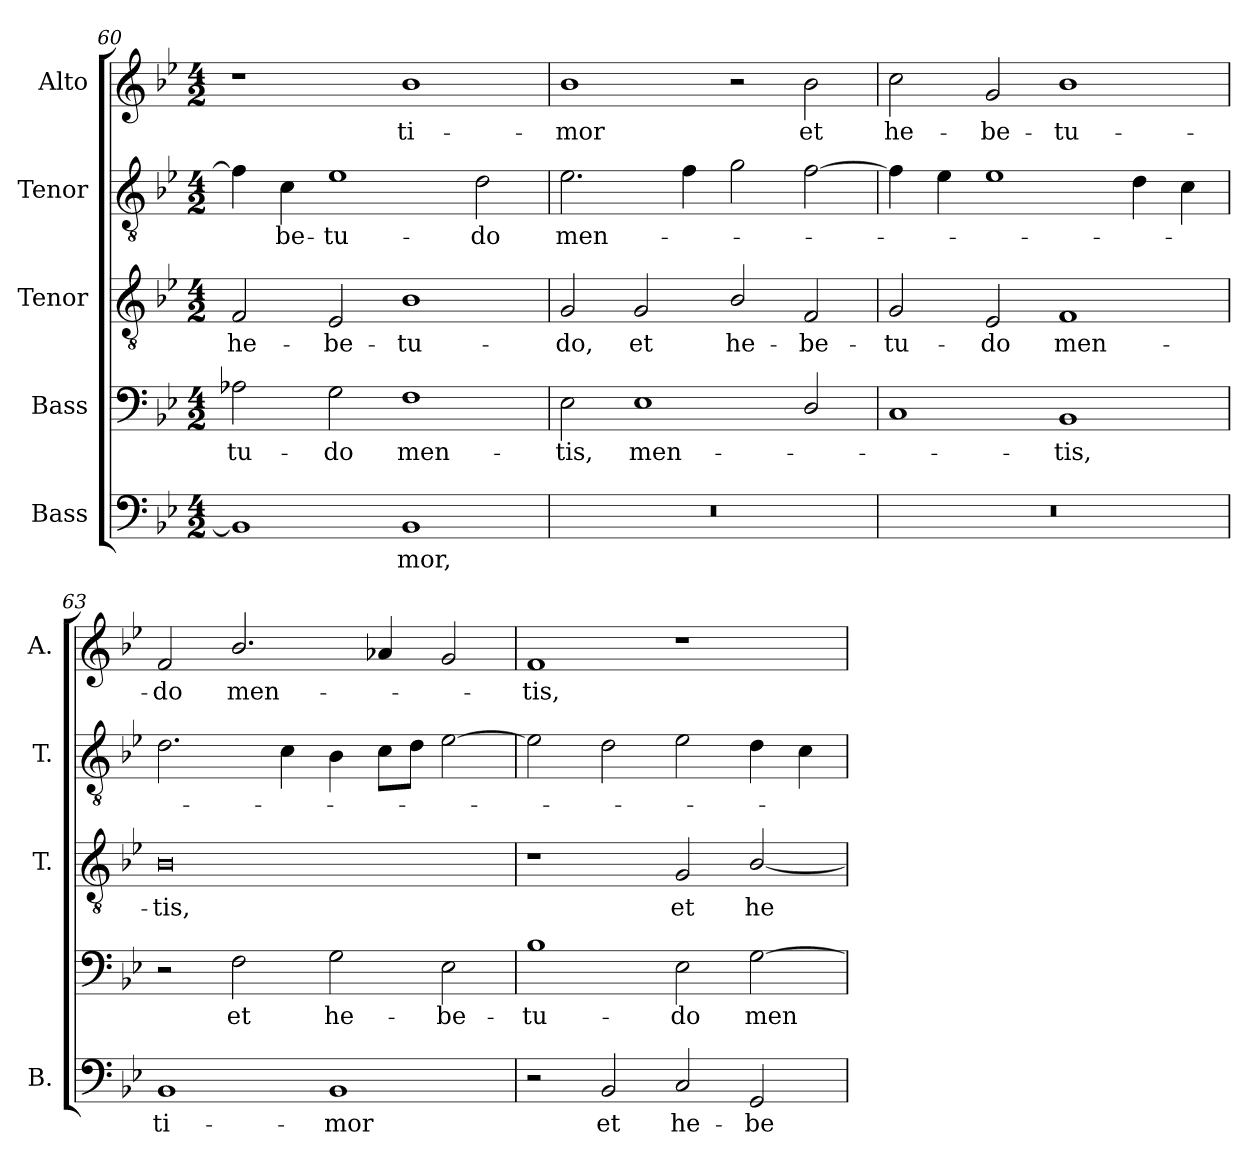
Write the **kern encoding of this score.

**kern	**text	**kern	**text	**kern	**text	**kern	**text	**kern	**text
*part5	*part5	*part4	*part4	*part3	*part3	*part2	*part2	*part1	*part1
*staff5	*staff5	*staff4	*staff4	*staff3	*staff3	*staff2	*staff2	*staff1	*staff1
*I"Bass	*	*I"Bass	*	*I"Tenor	*	*I"Tenor	*	*I"Alto	*
*I'B.	*	*	*	*I'T.	*	*I'T.	*	*I'A.	*
*clefF4	*	*clefF4	*	*clefGv2	*	*clefGv2	*	*clefG2	*
*	*	*	*	*ITrd7c12	*	*ITrd7c12	*	*	*
*k[b-e-]	*	*k[b-e-]	*	*k[b-e-]	*	*k[b-e-]	*	*k[b-e-]	*
*B-:	*	*B-:	*	*B-:	*	*B-:	*	*B-:	*
*M4/2	*	*M4/2	*	*M4/2	*	*M4/2	*	*M4/2	*
=60	=60	=60	=60	=60	=60	=60	=60	=60	=60
!	!	!	!LO:LY:b:color=#000000	!	!	!	!	!	!
!	!	!	!	!	!LO:LY:b:color=#000000	!	!	!	!
1BB-i]	.	2A-Xi\	-tu-	2FFi/	he-	4Fi\]	.	1r	.
!	!	!	!	!	!	!	!LO:LY:b:color=#000000	!	!
.	.	.	.	.	.	4Ci\	-be-	.	.
!	!	!	!LO:LY:b:color=#000000	!	!	!	!	!	!
!	!	!	!	!	!LO:LY:b:color=#000000	!	!	!	!
!	!	!	!	!	!	!	!LO:LY:b:color=#000000	!	!
.	.	2Gi\	-do	2EE-i/	-be-	1E-i	-tu-	.	.
!	!LO:LY:b:color=#000000	!	!	!	!	!	!	!	!
!	!	!	!LO:LY:b:color=#000000	!	!	!	!	!	!
!	!	!	!	!	!LO:LY:b:color=#000000	!	!	!	!
!	!	!	!	!	!	!	!	!	!LO:LY:b:color=#000000
1BB-i	-mor,	1Fi	men-	1BB-i	-tu-	.	.	1b-i	ti-
!	!	!	!	!	!	!	!LO:LY:b:color=#000000	!	!
.	.	.	.	.	.	2Di\	-do	.	.
!!LO:PB:g=z
=61	=61	=61	=61	=61	=61	=61	=61	=61	=61
!LO:N:vis=1	!	!	!	!	!	!	!	!	!
!	!	!	!LO:LY:b:color=#000000	!	!	!	!	!	!
!	!	!	!	!	!LO:LY:b:color=#000000	!	!	!	!
!	!	!	!	!	!	!	!LO:LY:b:color=#000000	!	!
!	!	!	!	!	!	!	!	!	!LO:LY:b:color=#000000
0r	.	2E-i\	-tis,	2GGi/	-do,	2.E-i\	men-	1b-i	-mor
!	!	!	!LO:LY:b:color=#000000	!	!	!	!	!	!
!	!	!	!	!	!LO:LY:b:color=#000000	!	!	!	!
.	.	1E-i	men-	2GGi/	et	.	.	.	.
.	.	.	.	.	.	4Fi\	.	.	.
!	!	!	!	!	!LO:LY:b:color=#000000	!	!	!	!
.	.	.	.	2BB-i/	he-	2Gi\	.	2r	.
!	!	!	!	!	!LO:LY:b:color=#000000	!	!	!	!
!	!	!	!	!	!	!	!	!	!LO:LY:b:color=#000000
.	.	2Di/	.	2FFi/	-be-	[2Fi\	.	2b-i\	et
=62	=62	=62	=62	=62	=62	=62	=62	=62	=62
!LO:N:vis=1	!	!	!	!	!	!	!	!	!
!	!	!	!	!	!LO:LY:b:color=#000000	!	!	!	!
!	!	!	!	!	!	!	!	!	!LO:LY:b:color=#000000
0r	.	1Ci	.	2GGi/	-tu-	4Fi\]	.	2cci\	he-
.	.	.	.	.	.	4E-i\	.	.	.
!	!	!	!	!	!LO:LY:b:color=#000000	!	!	!	!
!	!	!	!	!	!	!	!	!	!LO:LY:b:color=#000000
.	.	.	.	2EE-i/	-do	1E-i	.	2gi/	-be-
!	!	!	!LO:LY:b:color=#000000	!	!	!	!	!	!
!	!	!	!	!	!LO:LY:b:color=#000000	!	!	!	!
!	!	!	!	!	!	!	!	!	!LO:LY:b:color=#000000
.	.	1BB-i	-tis,	1FFi	men-	.	.	1b-i	-tu-
.	.	.	.	.	.	4Di\	.	.	.
.	.	.	.	.	.	4Ci\	.	.	.
=63	=63	=63	=63	=63	=63	=63	=63	=63	=63
!	!LO:LY:b:color=#000000	!	!	!	!	!	!	!	!
!	!	!	!	!	!LO:LY:b:color=#000000	!	!	!	!
!	!	!	!	!	!	!	!	!	!LO:LY:b:color=#000000
1BB-i	ti-	2r	.	0BB-i	-tis,	2.Di\	.	2fi/	-do
!	!	!	!LO:LY:b:color=#000000	!	!	!	!	!	!
!	!	!	!	!	!	!	!	!	!LO:LY:b:color=#000000
.	.	2Fi\	et	.	.	.	.	2.b-i/	men-
.	.	.	.	.	.	4Ci\	.	.	.
!	!LO:LY:b:color=#000000	!	!	!	!	!	!	!	!
!	!	!	!LO:LY:b:color=#000000	!	!	!	!	!	!
1BB-i	-mor	2Gi\	he-	.	.	4BB-i\	.	.	.
.	.	.	.	.	.	8Ci\L	.	4a-Xi/	.
.	.	.	.	.	.	8Di\J	.	.	.
!	!	!	!LO:LY:b:color=#000000	!	!	!	!	!	!
.	.	2E-i\	-be-	.	.	[2E-i\	.	2gi/	.
=64	=64	=64	=64	=64	=64	=64	=64	=64	=64
!	!	!	!LO:LY:b:color=#000000	!	!	!	!	!	!
!	!	!	!	!	!	!	!	!	!LO:LY:b:color=#000000
2r	.	1B-i	-tu-	1r	.	2E-i\]	.	1fi	-tis,
!	!LO:LY:b:color=#000000	!	!	!	!	!	!	!	!
2BB-i/	et	.	.	.	.	2Di\	.	.	.
!	!LO:LY:b:color=#000000	!	!	!	!	!	!	!	!
!	!	!	!LO:LY:b:color=#000000	!	!	!	!	!	!
!	!	!	!	!	!LO:LY:b:color=#000000	!	!	!	!
2Ci/	he-	2E-i\	-do	2GGi/	et	2E-i\	.	1r	.
!	!LO:LY:b:color=#000000	!	!	!	!	!	!	!	!
!	!	!	!LO:LY:b:color=#000000	!	!	!	!	!	!
!	!	!	!	!	!LO:LY:b:color=#000000	!	!	!	!
2GGi/	-be-	[2Gi\	men-	[2BB-i/	he-	4Di\	.	.	.
.	.	.	.	.	.	4Ci\	.	.	.
=	=	=	=	=	=	=	=	=	=
*-	*-	*-	*-	*-	*-	*-	*-	*-	*-
